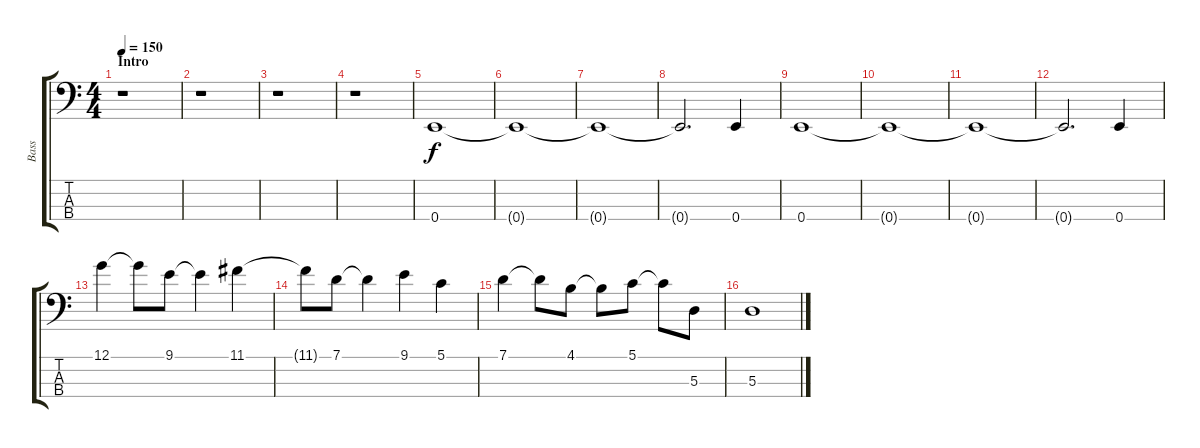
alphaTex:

\track ("Bass" "Bass") {instrument electricbassfinger}
\staff {score tabs}
\tuning (G2 D2 A1 E1) {hide}
\ts (4 4)
\section ("" "Intro")
\tempo 150
\clef f4
\ks c
r.1{dy f instrument electricbassfinger} |
r.1 |
r.1 |
r.1 |
0.4.1 |
0.4{t}.1 |
0.4{t}.1 |
0.4{t}.2{d} 0.4.4 |
0.4.1 |
0.4{t}.1 |
0.4{t}.1 |
0.4{t}.2{d} 0.4.4 |
12.1.4 12.1{t}.8 9.1.8 9.1{t}.4 11.1.4 |
11.1{t}.8 7.1.8 7.1{t}.4 9.1.4 5.1.4 |
7.1.4 7.1{t}.8 4.1.8 4.1{t}.8 5.1.8 5.1{t}.8 5.3.8 |
5.3.1
